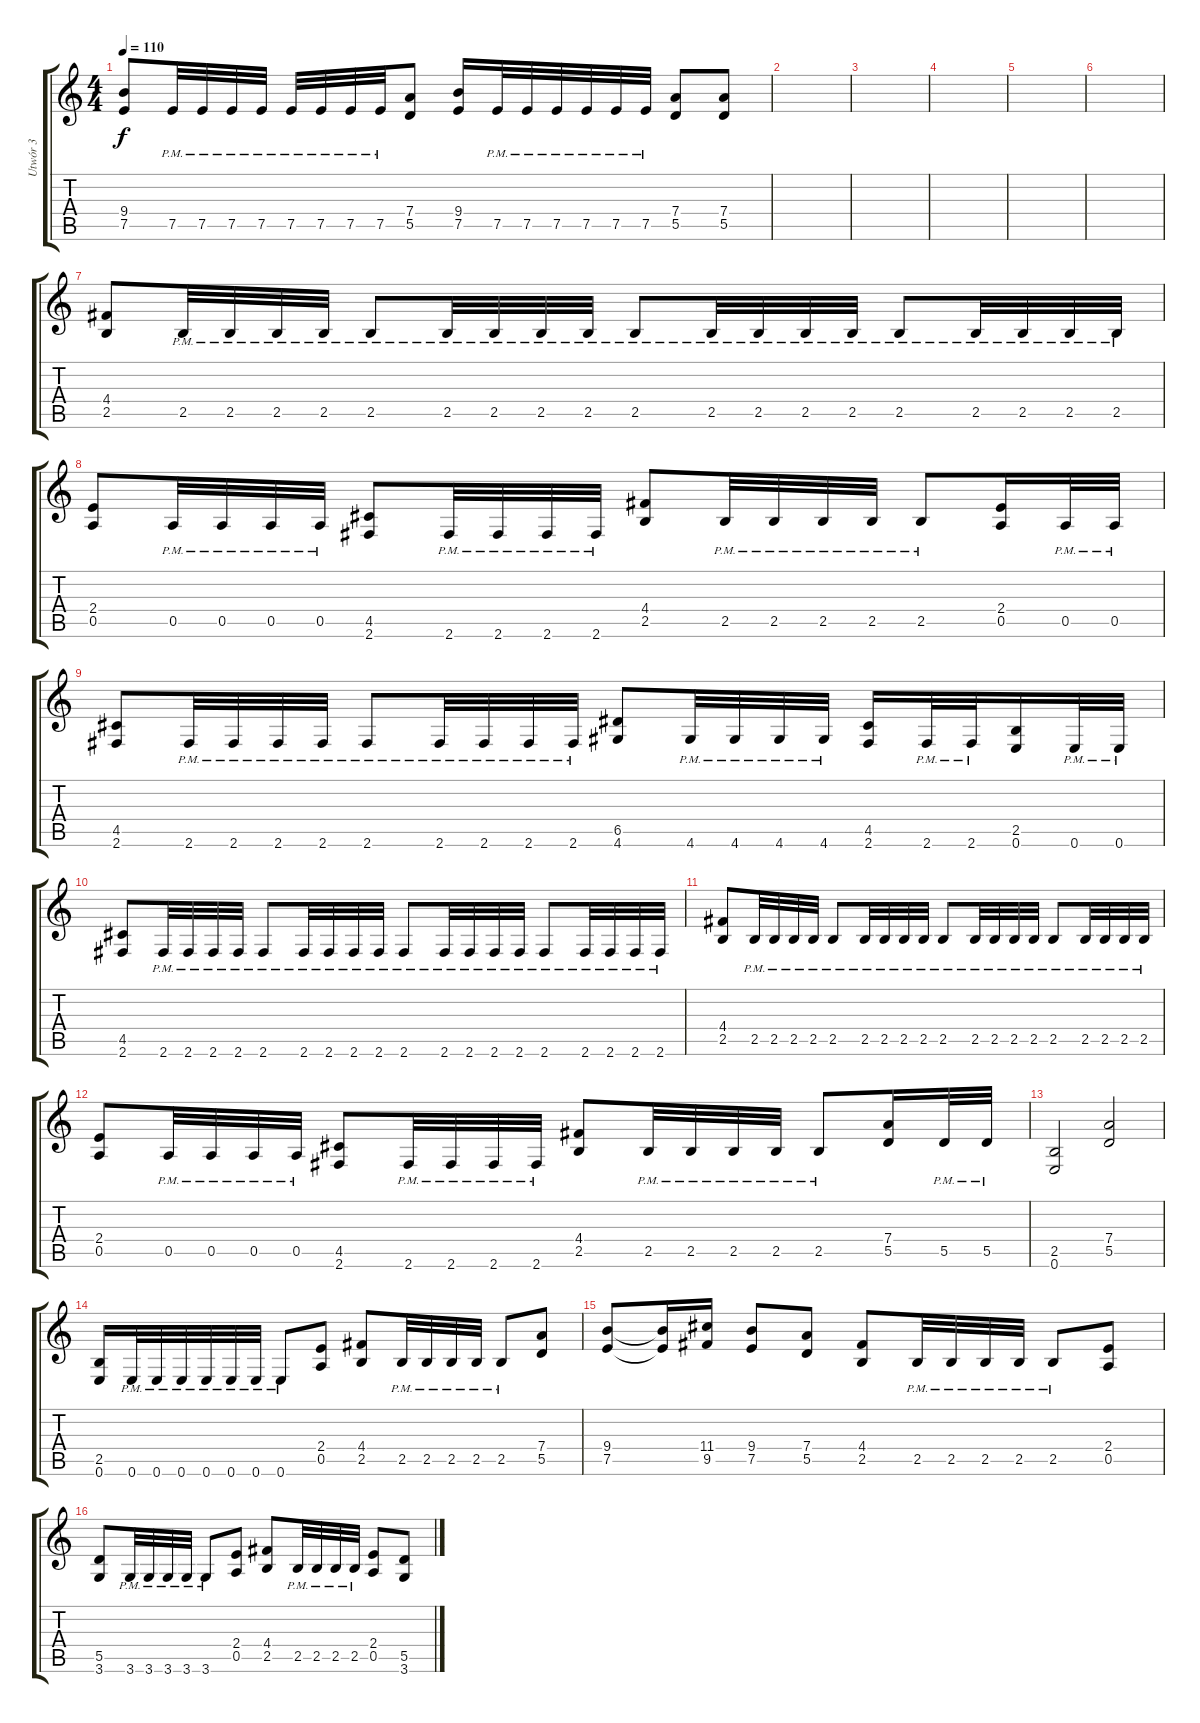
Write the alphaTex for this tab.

\track ("Utwór 3" "Utwór 3") {instrument acousticguitarsteel}
\staff {score tabs}
\tuning (E4 B3 G3 D3 A2 E2) {hide}
\ts (4 4)
\tempo 110
\clef g2
\ks c
(9.4 7.5).8{dy f} 7.5{pm}.32 7.5{pm}.32 7.5{pm}.32 7.5{pm}.32 7.5{pm}.32 7.5{pm}.32 7.5{pm}.32 7.5{pm}.32 (7.4 5.5).8 (9.4 7.5).16 7.5{pm}.32 7.5{pm}.32 7.5{pm}.32 7.5{pm}.32 7.5{pm}.32 7.5{pm}.32 (7.4 5.5).8 (7.4 5.5).8 |
|
|
|
|
|
(4.4 2.5).8 2.5{pm}.32 2.5{pm}.32 2.5{pm}.32 2.5{pm}.32 2.5{pm}.8 2.5{pm}.32 2.5{pm}.32 2.5{pm}.32 2.5{pm}.32 2.5{pm}.8 2.5{pm}.32 2.5{pm}.32 2.5{pm}.32 2.5{pm}.32 2.5{pm}.8 2.5{pm}.32 2.5{pm}.32 2.5{pm}.32 2.5{pm}.32 |
(2.4 0.5).8 0.5{pm}.32 0.5{pm}.32 0.5{pm}.32 0.5{pm}.32 (4.5 2.6).8 2.6{pm}.32 2.6{pm}.32 2.6{pm}.32 2.6{pm}.32 (4.4 2.5).8 2.5{pm}.32 2.5{pm}.32 2.5{pm}.32 2.5{pm}.32 2.5{pm}.8 (2.4 0.5).16 0.5{pm}.32 0.5{pm}.32 |
(4.5 2.6).8 2.6{pm}.32 2.6{pm}.32 2.6{pm}.32 2.6{pm}.32 2.6{pm}.8 2.6{pm}.32 2.6{pm}.32 2.6{pm}.32 2.6{pm}.32 (6.5 4.6).8 4.6{pm}.32 4.6{pm}.32 4.6{pm}.32 4.6{pm}.32 (4.5 2.6).16 2.6{pm}.32 2.6{pm}.32 (2.5 0.6).16 0.6{pm}.32 0.6{pm}.32 |
(4.5 2.6).8 2.6{pm}.32 2.6{pm}.32 2.6{pm}.32 2.6{pm}.32 2.6{pm}.8 2.6{pm}.32 2.6{pm}.32 2.6{pm}.32 2.6{pm}.32 2.6{pm}.8 2.6{pm}.32 2.6{pm}.32 2.6{pm}.32 2.6{pm}.32 2.6{pm}.8 2.6{pm}.32 2.6{pm}.32 2.6{pm}.32 2.6{pm}.32 |
(4.4 2.5).8 2.5{pm}.32 2.5{pm}.32 2.5{pm}.32 2.5{pm}.32 2.5{pm}.8 2.5{pm}.32 2.5{pm}.32 2.5{pm}.32 2.5{pm}.32 2.5{pm}.8 2.5{pm}.32 2.5{pm}.32 2.5{pm}.32 2.5{pm}.32 2.5{pm}.8 2.5{pm}.32 2.5{pm}.32 2.5{pm}.32 2.5{pm}.32 |
(2.4 0.5).8 0.5{pm}.32 0.5{pm}.32 0.5{pm}.32 0.5{pm}.32 (4.5 2.6).8 2.6{pm}.32 2.6{pm}.32 2.6{pm}.32 2.6{pm}.32 (4.4 2.5).8 2.5{pm}.32 2.5{pm}.32 2.5{pm}.32 2.5{pm}.32 2.5{pm}.8 (7.4 5.5).16 5.5{pm}.32 5.5{pm}.32 |
(2.5 0.6).2 (7.4 5.5).2 |
(2.5 0.6).16{volume 12} 0.6{pm}.32 0.6{pm}.32 0.6{pm}.32 0.6{pm}.32 0.6{pm}.32 0.6{pm}.32 0.6{pm}.8 (2.4 0.5).8 (4.4 2.5).8 2.5{pm}.32 2.5{pm}.32 2.5{pm}.32 2.5{pm}.32 2.5{pm}.8 (7.4 5.5).8 |
(9.4 7.5).8 (9.4{t} 7.5{t}).16 (11.4 9.5).16 (9.4 7.5).8 (7.4 5.5).8 (4.4 2.5).8 2.5{pm}.32 2.5{pm}.32 2.5{pm}.32 2.5{pm}.32 2.5{pm}.8 (2.4 0.5).8 |
(5.5 3.6).8 3.6{pm}.32 3.6{pm}.32 3.6{pm}.32 3.6{pm}.32 3.6{pm}.8 (2.4 0.5).8 (4.4 2.5).8 2.5{pm}.32 2.5{pm}.32 2.5{pm}.32 2.5{pm}.32 (2.4 0.5).8 (5.5 3.6).8
